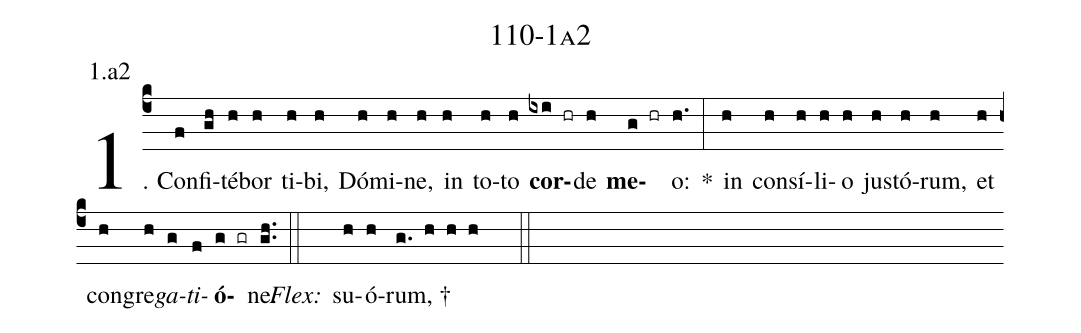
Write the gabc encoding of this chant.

name: 110-1a2;
annotation: 1.a2;
%%
(c4)1. Con(f)fi(gh)té(h)bor(h) ti(h)bi,(h) Dó(h)mi(h)ne,(h) in(h) to(h)to(h) <b>cor</b>(ixi hr)de(h) <b>me</b>(g hr)o:(h.) *(:) in(h) con(h)sí(h)li(h)o(h) jus(h)tó(h)rum,(h) et(h) con(h)gre(h)<i>ga</i>(g)<i>ti</i>(f)<b>ó</b>(g gr)ne.(gh..) (::)
<i>Flex:</i>()  su(h)ó(h)rum, †(g. h h h  ::)
